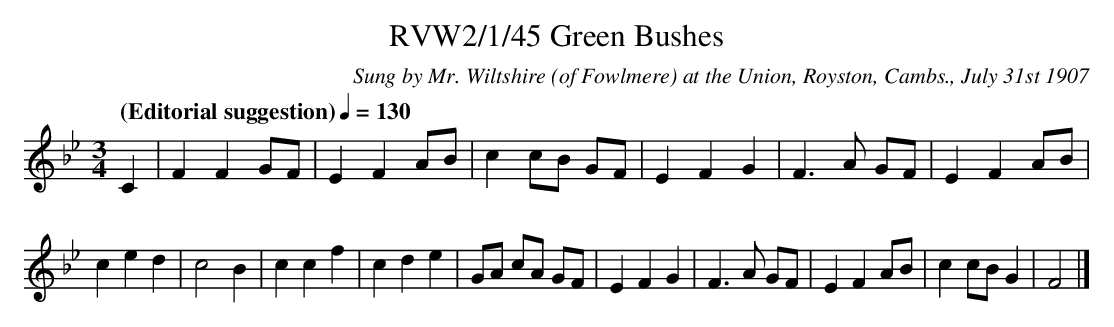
X:1
T:RVW2/1/45 Green Bushes
C:Sung by Mr. Wiltshire (of Fowlmere) at the Union, Royston, Cambs., July 31st 1907
L:1/8
Q:"(Editorial suggestion)" 1/4=130
M:3/4
K:Fmix
C2 | F2 F2 GF | E2 F2 AB | c2 cB GF | E2 F2 G2 | F3 A GF | E2 F2 AB |
c2 e2 d2 | c4 B2 | c2 c2 f2 | c2 d2 e2 | GA cA GF | E2 F2 G2 | F3 A GF | E2 F2 AB | c2 cB G2 |F4 |]
